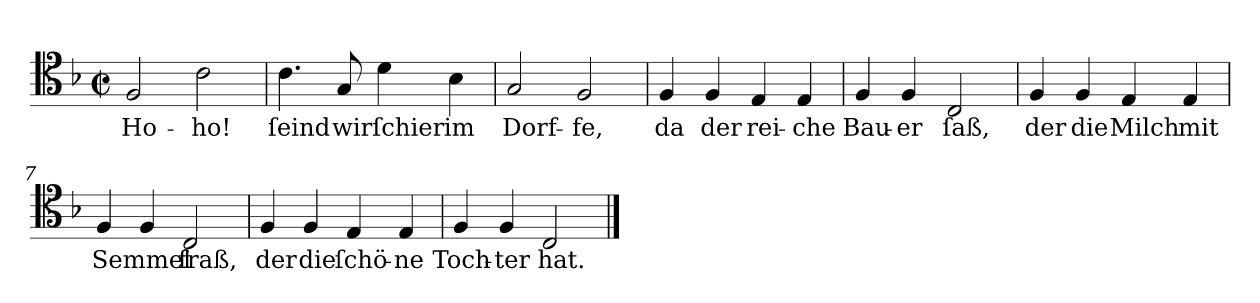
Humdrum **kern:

**kern	**text
*part1	*part1
*staff1	*staff1
*clefC4	*
*k[b-]	*
*F:	*
*M4/4	*
*met(c|)	*
=1	=1
2F	Ho-
2c	-ho!
=2	=2
4.c	ſeind
8G	wir
4d	ſchier
4B-	im
=3	=3
2G	Dorf-
2F	-fe,
=4	=4
4F	da
4F	der
4E	rei-
4E	-che
=5	=5
4F	Bau-
4F	-er
2C	ſaß,
=6	=6
4F	der
4F	die
4E	Milch
4E	mit
=7	=7
4F	Semmel
4F	.
2C	fraß,
=8	=8
4F	der
4F	die
4E	ſchö-
4E	-ne
=9	=9
4F	Toch-
4F	-ter
2C	hat.
==	==
*-	*-
